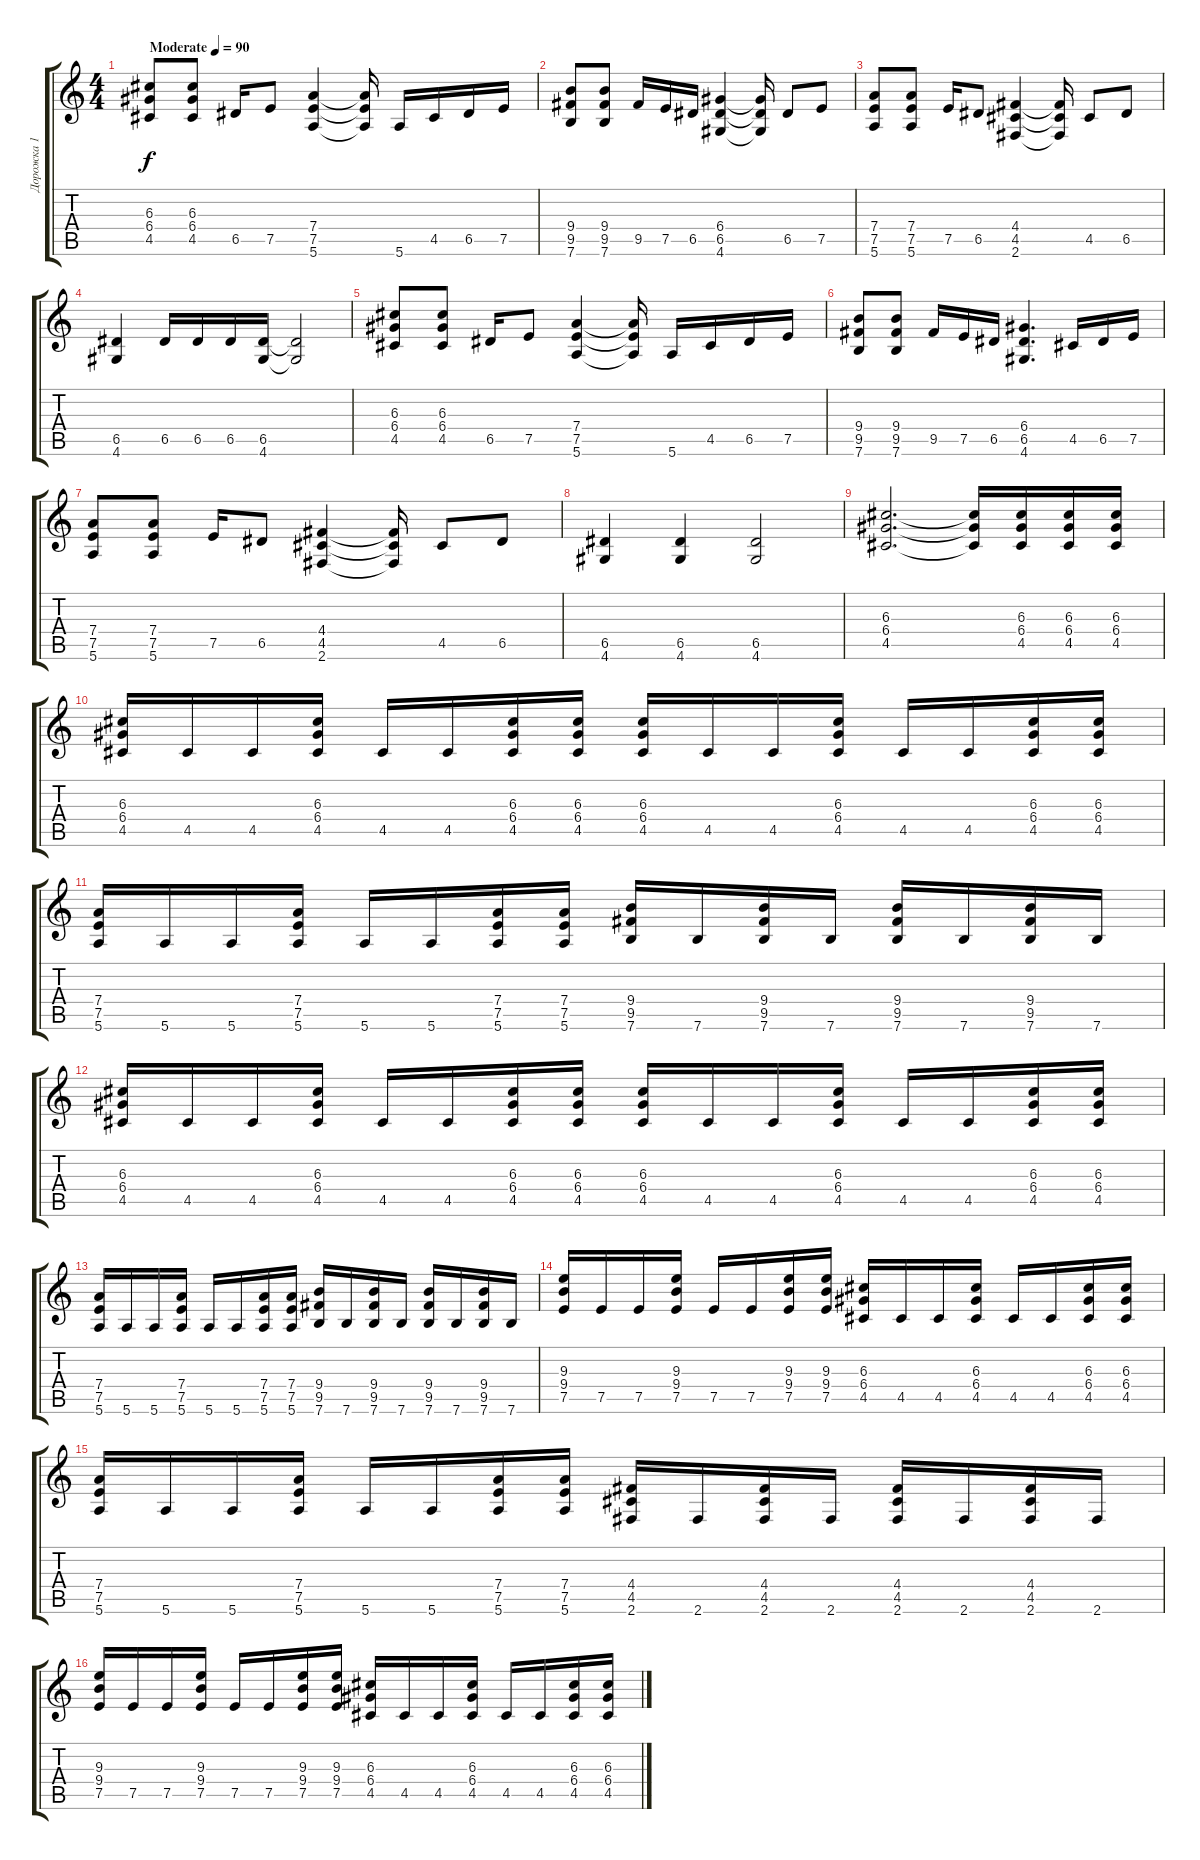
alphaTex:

\track ("Дорожка 1" "Дорожка 1") {instrument distortionguitar}
\staff {score tabs}
\tuning (E4 B3 G3 D3 A2 E2) {hide}
\ts (4 4)
\tempo (90 "Moderate")
\clef g2
\ks c
(6.3 6.4 4.5).8{dy f instrument distortionguitar} (6.3 6.4 4.5).8 6.5.16 7.5.8 (7.4 7.5 5.6).4 (7.4{t} 7.5{t} 5.6{t}).16 5.6.16 4.5.16 6.5.16 7.5.16 |
(9.4 9.5 7.6).8 (9.4 9.5 7.6).8 9.5.16 7.5.16 6.5.16 (6.4 6.5 4.6).4 (6.4{t} 6.5{t} 4.6{t}).16 6.5.8 7.5.8 |
(7.4 7.5 5.6).8 (7.4 7.5 5.6).8 7.5.16 6.5.8 (4.4 4.5 2.6).4 (4.4{t} 4.5{t} 2.6{t}).16 4.5.8 6.5.8 |
(6.5 4.6).4 6.5.16 6.5.16 6.5.16 (6.5 4.6).16 (6.5{t} 4.6{t}).2 |
(6.3 6.4 4.5).8 (6.3 6.4 4.5).8 6.5.16 7.5.8 (7.4 7.5 5.6).4 (7.4{t} 7.5{t} 5.6{t}).16 5.6.16 4.5.16 6.5.16 7.5.16 |
(9.4 9.5 7.6).8 (9.4 9.5 7.6).8 9.5.16 7.5.16 6.5.16 (6.4 6.5 4.6).4{d} 4.5.16 6.5.16 7.5.16 |
(7.4 7.5 5.6).8 (7.4 7.5 5.6).8 7.5.16 6.5.8 (4.4 4.5 2.6).4 (4.4{t} 4.5{t} 2.6{t}).16 4.5.8 6.5.8 |
(6.5 4.6).4 (6.5 4.6).4 (6.5 4.6).2 |
(6.3 6.4 4.5).2{d} (6.3{t} 6.4{t} 4.5{t}).16 (6.3 6.4 4.5).16 (6.3 6.4 4.5).16 (6.3 6.4 4.5).16 |
(6.3 6.4 4.5).16 4.5.16 4.5.16 (6.3 6.4 4.5).16 4.5.16 4.5.16 (6.3 6.4 4.5).16 (6.3 6.4 4.5).16 (6.3 6.4 4.5).16 4.5.16 4.5.16 (6.3 6.4 4.5).16 4.5.16 4.5.16 (6.3 6.4 4.5).16 (6.3 6.4 4.5).16 |
(7.4 7.5 5.6).16 5.6.16 5.6.16 (7.4 7.5 5.6).16 5.6.16 5.6.16 (7.4 7.5 5.6).16 (7.4 7.5 5.6).16 (9.4 9.5 7.6).16 7.6.16 (9.4 9.5 7.6).16 7.6.16 (9.4 9.5 7.6).16 7.6.16 (9.4 9.5 7.6).16 7.6.16 |
(6.3 6.4 4.5).16 4.5.16 4.5.16 (6.3 6.4 4.5).16 4.5.16 4.5.16 (6.3 6.4 4.5).16 (6.3 6.4 4.5).16 (6.3 6.4 4.5).16 4.5.16 4.5.16 (6.3 6.4 4.5).16 4.5.16 4.5.16 (6.3 6.4 4.5).16 (6.3 6.4 4.5).16 |
(7.4 7.5 5.6).16 5.6.16 5.6.16 (7.4 7.5 5.6).16 5.6.16 5.6.16 (7.4 7.5 5.6).16 (7.4 7.5 5.6).16 (9.4 9.5 7.6).16 7.6.16 (9.4 9.5 7.6).16 7.6.16 (9.4 9.5 7.6).16 7.6.16 (9.4 9.5 7.6).16 7.6.16 |
(9.3 9.4 7.5).16 7.5.16 7.5.16 (9.3 9.4 7.5).16 7.5.16 7.5.16 (9.3 9.4 7.5).16 (9.3 9.4 7.5).16 (6.3 6.4 4.5).16 4.5.16 4.5.16 (6.3 6.4 4.5).16 4.5.16 4.5.16 (6.3 6.4 4.5).16 (6.3 6.4 4.5).16 |
(7.4 7.5 5.6).16 5.6.16 5.6.16 (7.4 7.5 5.6).16 5.6.16 5.6.16 (7.4 7.5 5.6).16 (7.4 7.5 5.6).16 (4.4 4.5 2.6).16 2.6.16 (4.4 4.5 2.6).16 2.6.16 (4.4 4.5 2.6).16 2.6.16 (4.4 4.5 2.6).16 2.6.16 |
(9.3 9.4 7.5).16 7.5.16 7.5.16 (9.3 9.4 7.5).16 7.5.16 7.5.16 (9.3 9.4 7.5).16 (9.3 9.4 7.5).16 (6.3 6.4 4.5).16 4.5.16 4.5.16 (6.3 6.4 4.5).16 4.5.16 4.5.16 (6.3 6.4 4.5).16 (6.3 6.4 4.5).16
